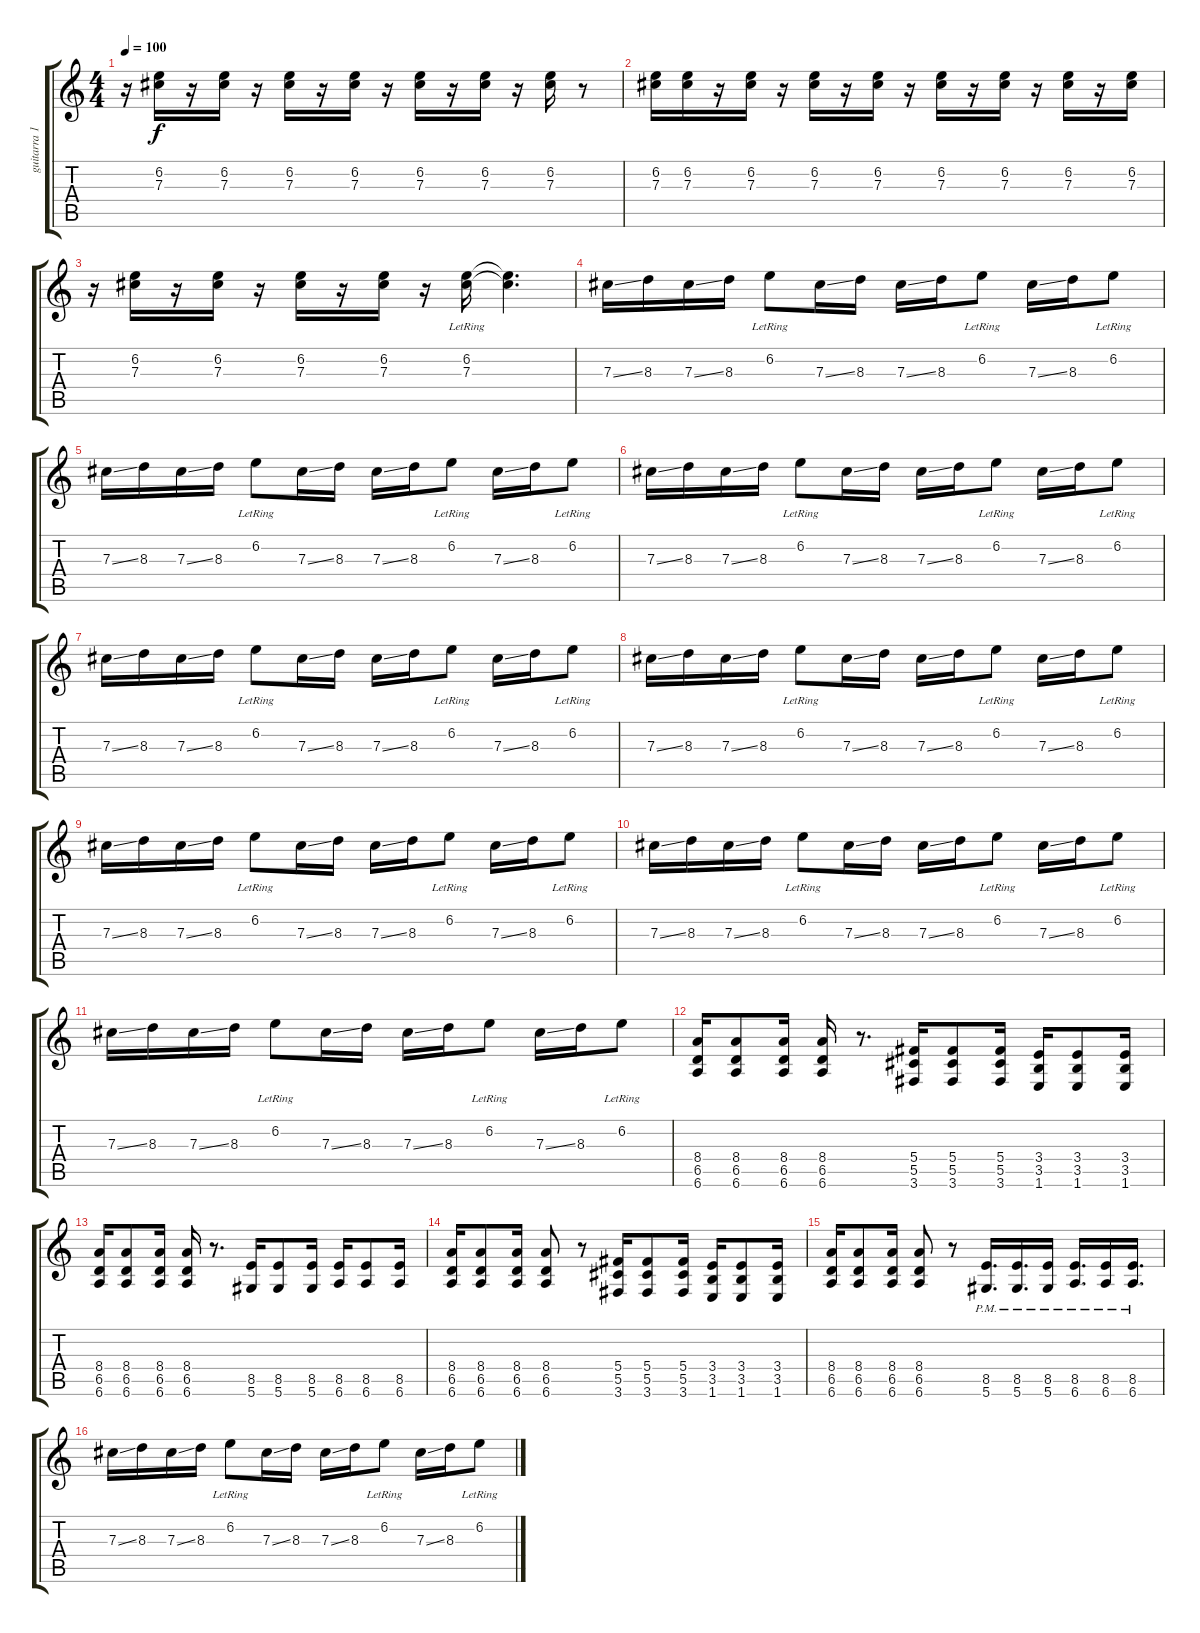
\track ("guitarra 1" "guitarra 1") {instrument overdrivenguitar}
\staff {score tabs}
\tuning (Eb4 Bb3 Gb3 Db3 Ab2 Eb2) {hide}
\ts (4 4)
\tempo 100
\clef g2
\ks c
r.16{dy f} (6.2 7.3).16 r.16 (6.2 7.3).16 r.16 (6.2 7.3).16 r.16 (6.2 7.3).16 r.16 (6.2 7.3).16 r.16 (6.2 7.3).16 r.16 (6.2 7.3).16 r.8 |
(6.2 7.3).16 (6.2 7.3).16 r.16 (6.2 7.3).16 r.16 (6.2 7.3).16 r.16 (6.2 7.3).16 r.16 (6.2 7.3).16 r.16 (6.2 7.3).16 r.16 (6.2 7.3).16 r.16 (6.2 7.3).16 |
r.16 (6.2 7.3).16 r.16 (6.2 7.3).16 r.16 (6.2 7.3).16 r.16 (6.2 7.3).16 r.16 (6.2{lr} 7.3{lr}).16 (6.2{t} 7.3{t}).4{d} |
7.3{ss}.16 8.3.16 7.3{ss}.16 8.3.16 6.2{lr}.8 7.3{ss}.16 8.3.16 7.3{ss}.16 8.3.16 6.2{lr}.8 7.3{ss}.16 8.3.16 6.2{lr}.8 |
7.3{ss}.16 8.3.16 7.3{ss}.16 8.3.16 6.2{lr}.8 7.3{ss}.16 8.3.16 7.3{ss}.16 8.3.16 6.2{lr}.8 7.3{ss}.16 8.3.16 6.2{lr}.8 |
7.3{ss}.16 8.3.16 7.3{ss}.16 8.3.16 6.2{lr}.8 7.3{ss}.16 8.3.16 7.3{ss}.16 8.3.16 6.2{lr}.8 7.3{ss}.16 8.3.16 6.2{lr}.8 |
7.3{ss}.16 8.3.16 7.3{ss}.16 8.3.16 6.2{lr}.8 7.3{ss}.16 8.3.16 7.3{ss}.16 8.3.16 6.2{lr}.8 7.3{ss}.16 8.3.16 6.2{lr}.8 |
7.3{ss}.16 8.3.16 7.3{ss}.16 8.3.16 6.2{lr}.8 7.3{ss}.16 8.3.16 7.3{ss}.16 8.3.16 6.2{lr}.8 7.3{ss}.16 8.3.16 6.2{lr}.8 |
7.3{ss}.16 8.3.16 7.3{ss}.16 8.3.16 6.2{lr}.8 7.3{ss}.16 8.3.16 7.3{ss}.16 8.3.16 6.2{lr}.8 7.3{ss}.16 8.3.16 6.2{lr}.8 |
7.3{ss}.16 8.3.16 7.3{ss}.16 8.3.16 6.2{lr}.8 7.3{ss}.16 8.3.16 7.3{ss}.16 8.3.16 6.2{lr}.8 7.3{ss}.16 8.3.16 6.2{lr}.8 |
7.3{ss}.16 8.3.16 7.3{ss}.16 8.3.16 6.2{lr}.8 7.3{ss}.16 8.3.16 7.3{ss}.16 8.3.16 6.2{lr}.8 7.3{ss}.16 8.3.16 6.2{lr}.8 |
(8.4 6.5 6.6).16 (8.4 6.5 6.6).8 (8.4 6.5 6.6).16 (8.4 6.5 6.6).16 r.8{d} (5.4 5.5 3.6).16 (5.4 5.5 3.6).8 (5.4 5.5 3.6).16 (3.4 3.5 1.6).16 (3.4 3.5 1.6).8 (3.4 3.5 1.6).16 |
(8.4 6.5 6.6).16 (8.4 6.5 6.6).8 (8.4 6.5 6.6).16 (8.4 6.5 6.6).16 r.8{d} (8.5 5.6).16 (8.5 5.6).8 (8.5 5.6).16 (8.5 6.6).16 (8.5 6.6).8 (8.5 6.6).16 |
(8.4 6.5 6.6).16 (8.4 6.5 6.6).8 (8.4 6.5 6.6).16 (8.4 6.5 6.6).8 r.8 (5.4 5.5 3.6).16 (5.4 5.5 3.6).8 (5.4 5.5 3.6).16 (3.4 3.5 1.6).16 (3.4 3.5 1.6).8 (3.4 3.5 1.6).16 |
(8.4 6.5 6.6).16 (8.4 6.5 6.6).8 (8.4 6.5 6.6).16 (8.4 6.5 6.6).8 r.8 (8.5{pm} 5.6{pm}).16{d} (8.5{pm} 5.6{pm}).16{d} (8.5{pm} 5.6{pm}).16 (8.5{pm} 6.6{pm}).16{d} (8.5{pm} 6.6{pm}).16 (8.5{pm} 6.6).16{d} |
7.3{ss}.16 8.3.16 7.3{ss}.16 8.3.16 6.2{lr}.8 7.3{ss}.16 8.3.16 7.3{ss}.16 8.3.16 6.2{lr}.8 7.3{ss}.16 8.3.16 6.2{lr}.8
